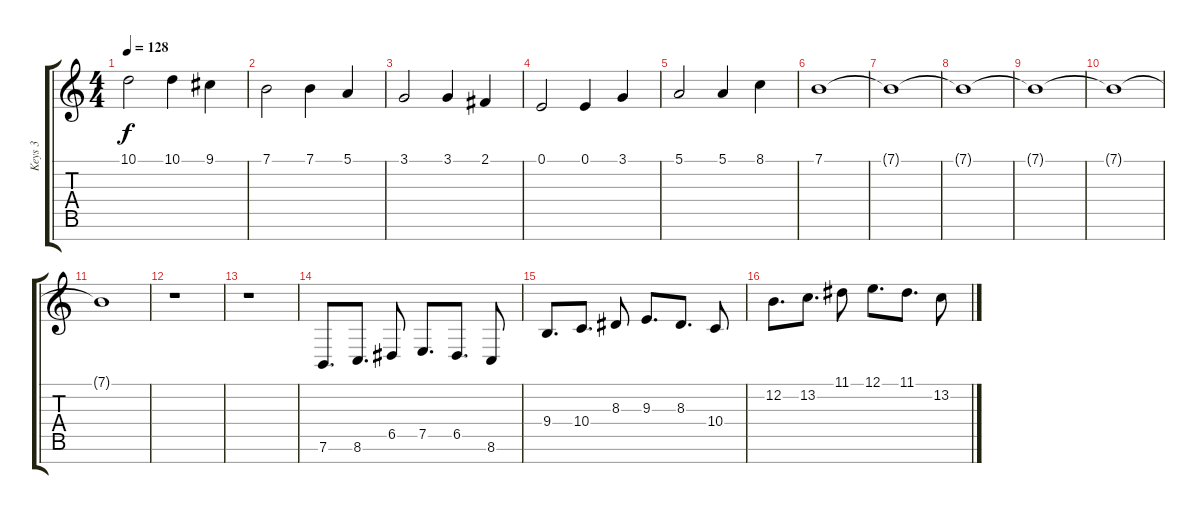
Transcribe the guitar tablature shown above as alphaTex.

\track ("Keys 3" "Keys 3") {instrument stringensemble2}
\staff {score tabs}
\tuning (E4 B3 G3 D3 A2 E2 B1) {hide}
\ts (4 4)
\tempo 128
\clef g2
\ks c
10.1.2{dy f} 10.1.4 9.1.4 |
7.1.2 7.1.4 5.1.4 |
3.1.2 3.1.4 2.1.4 |
0.1.2 0.1.4 3.1.4 |
5.1.2 5.1.4 8.1.4 |
7.1.1 |
7.1{t}.1 |
7.1{t}.1 |
7.1{t}.1 |
7.1{t}.1 |
7.1{t}.1 |
r.1 |
r.1 |
7.6.8{d} 8.6.8{d} 6.5.8 7.5.8{d} 6.5.8{d} 8.6.8 |
9.4.8{d} 10.4.8{d} 8.3.8 9.3.8{d} 8.3.8{d} 10.4.8 |
12.2.8{d} 13.2.8{d} 11.1.8 12.1.8{d} 11.1.8{d} 13.2.8
